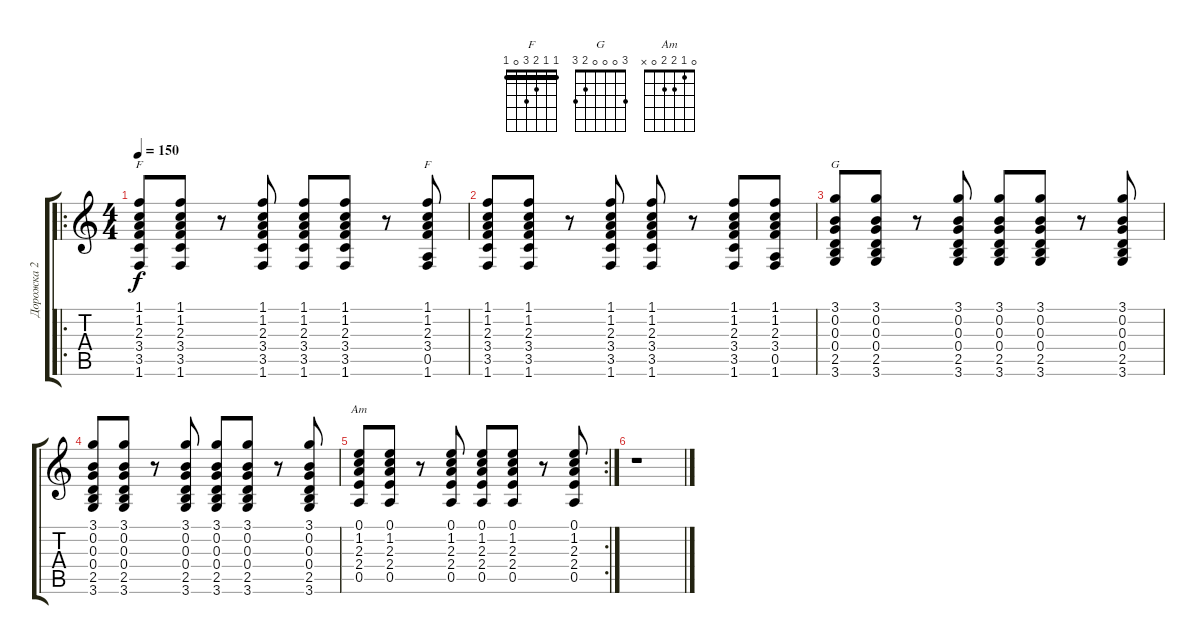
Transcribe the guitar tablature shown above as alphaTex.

\track ("Дорожка 2" "Дорожка 2") {instrument acousticguitarsteel}
\staff {score tabs}
\tuning (E4 B3 G3 D3 A2 E2) {hide}
\chord ("F" 1 1 2 3 3 1) {barre 1}
\chord ("F" 1 1 2 3 0 1) {barre 1}
\chord ("G" 3 0 0 0 2 3)
\chord ("Am" 0 1 2 2 0 x)
\ro
\ts (4 4)
\tempo 150
\clef g2
\ks c
(1.1 1.2 2.3 3.4 3.5 1.6).8{ch "F" dy f} (1.1 1.2 2.3 3.4 3.5 1.6).8 r.8 (1.1 1.2 2.3 3.4 3.5 1.6).8 (1.1 1.2 2.3 3.4 3.5 1.6).8 (1.1 1.2 2.3 3.4 3.5 1.6).8 r.8 (1.1 1.2 2.3 3.4 0.5 1.6).8{ch "F"} |
(1.1 1.2 2.3 3.4 3.5 1.6).8 (1.1 1.2 2.3 3.4 3.5 1.6).8 r.8 (1.1 1.2 2.3 3.4 3.5 1.6).8 (1.1 1.2 2.3 3.4 3.5 1.6).8 r.8 (1.1 1.2 2.3 3.4 3.5 1.6).8 (1.1 1.2 2.3 3.4 0.5 1.6).8 |
(3.1 0.2 0.3 0.4 2.5 3.6).8{ch "G"} (3.1 0.2 0.3 0.4 2.5 3.6).8 r.8 (3.1 0.2 0.3 0.4 2.5 3.6).8 (3.1 0.2 0.3 0.4 2.5 3.6).8 (3.1 0.2 0.3 0.4 2.5 3.6).8 r.8 (3.1 0.2 0.3 0.4 2.5 3.6).8 |
(3.1 0.2 0.3 0.4 2.5 3.6).8 (3.1 0.2 0.3 0.4 2.5 3.6).8 r.8 (3.1 0.2 0.3 0.4 2.5 3.6).8 (3.1 0.2 0.3 0.4 2.5 3.6).8 (3.1 0.2 0.3 0.4 2.5 3.6).8 r.8 (3.1 0.2 0.3 0.4 2.5 3.6).8 |
\rc 2
(0.1 1.2 2.3 2.4 0.5).8{ch "Am"} (0.1 1.2 2.3 2.4 0.5).8 r.8 (0.1 1.2 2.3 2.4 0.5).8 (0.1 1.2 2.3 2.4 0.5).8 (0.1 1.2 2.3 2.4 0.5).8 r.8 (0.1 1.2 2.3 2.4 0.5).8 |
r.1
